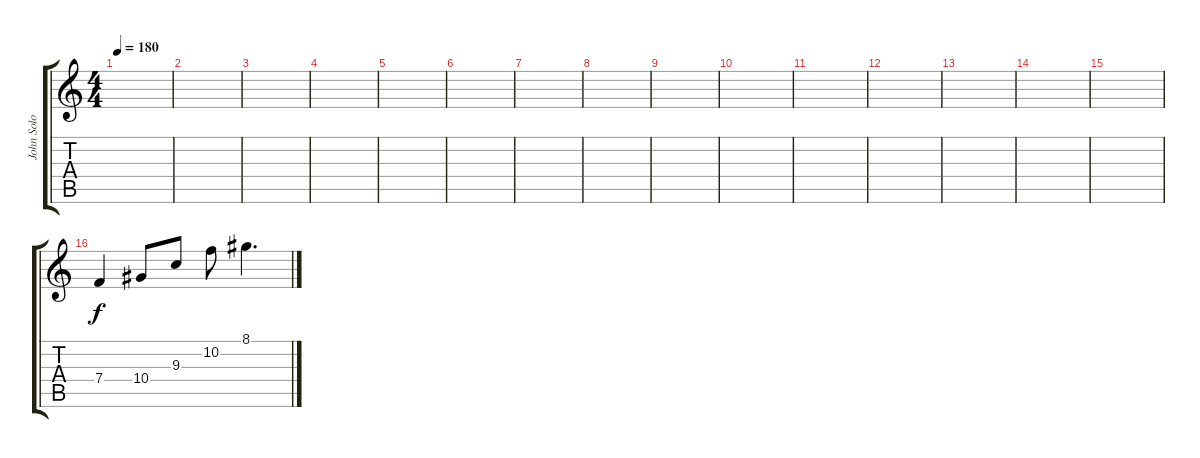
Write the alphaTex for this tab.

\track ("John Solo" "John Solo") {instrument distortionguitar}
\staff {score tabs}
\tuning (C4 G3 Eb3 Bb2 F2 C2) {hide}
\ts (4 4)
\tempo 180
\clef g2
\ks c
|
|
|
|
|
|
|
|
|
|
|
|
|
|
|
7.4.4 10.4.8 9.3.8 10.2.8 8.1.4{d}
